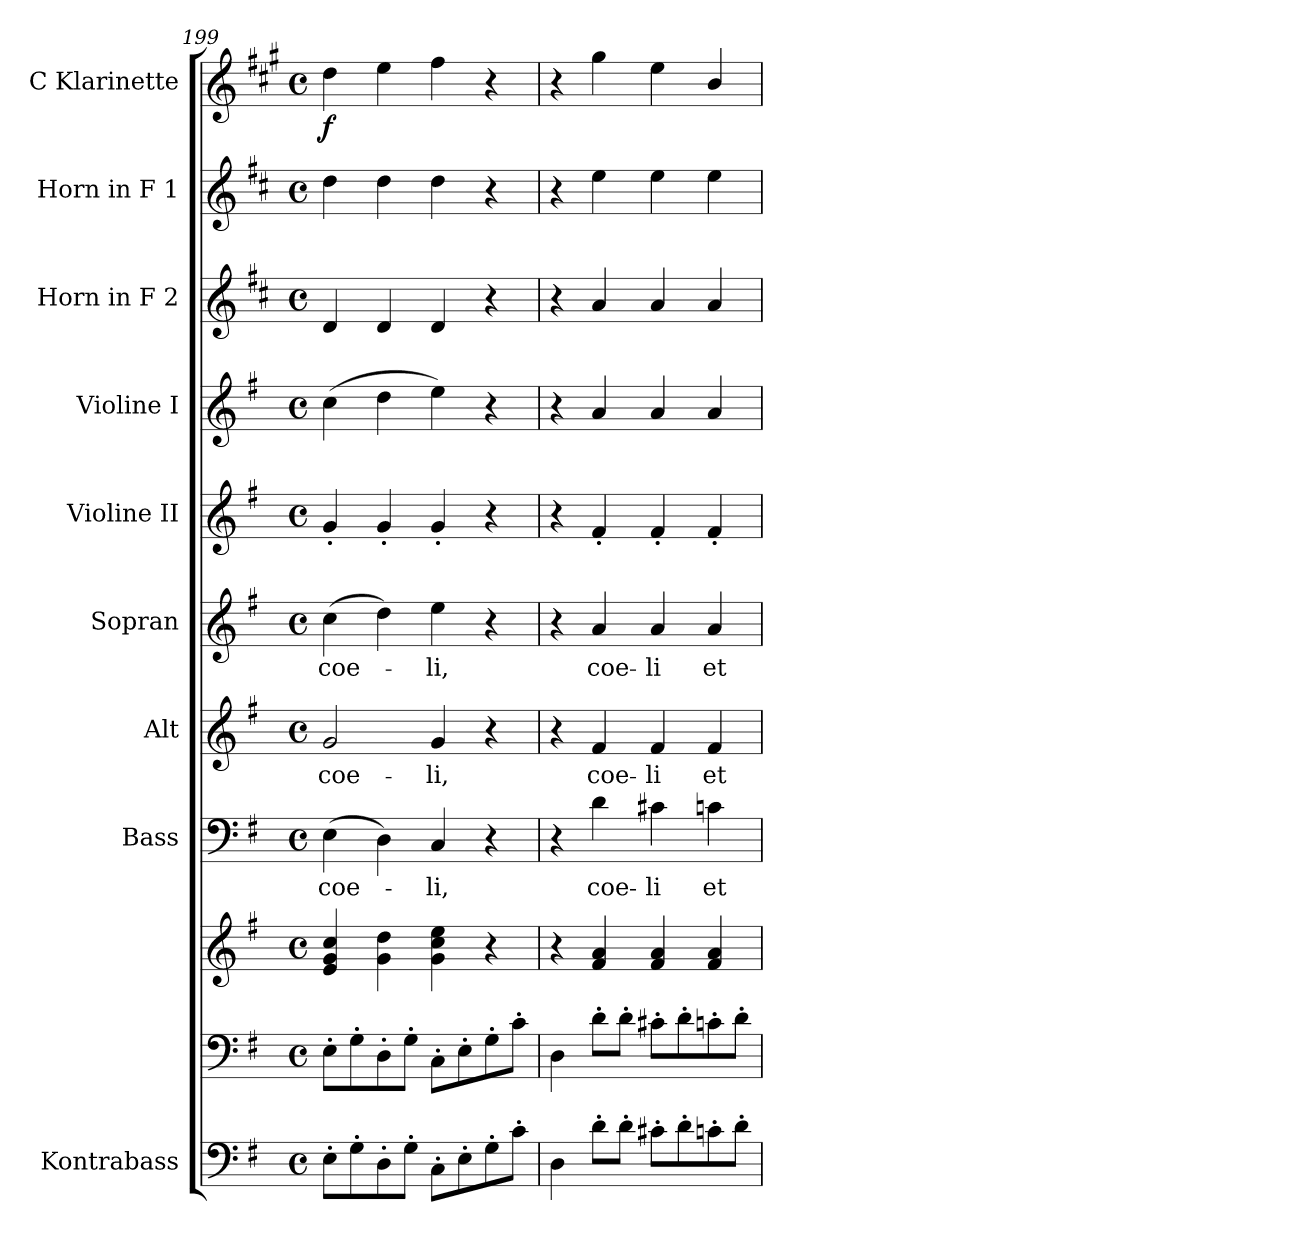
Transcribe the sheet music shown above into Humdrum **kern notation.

**kern	**kern	**kern	**kern	**text	**kern	**text	**kern	**text	**kern	**kern	**kern	**kern	**kern	**dynam
*part10	*part9	*part9	*part8	*part8	*part7	*part7	*part6	*part6	*part5	*part4	*part3	*part2	*part1	*part1
*staff11	*staff10	*staff9	*staff8	*staff8	*staff7	*staff7	*staff6	*staff6	*staff5	*staff4	*staff3	*staff2	*staff1	*staff1
*I"Kontrabass	*	*	*I"Bass	*	*I"Alt	*	*I"Sopran	*	*I"Violine II	*I"Violine I	*I"Horn in F 2	*I"Horn in F 1	*I"C Klarinette	*
*I'Kb.	*	*	*I'B.	*	*I'A.	*	*I'S.	*	*I'Vl. II	*I'Vl. I	*	*	*I'Kl.	*
*clefF4	*clefF4	*clefG2	*clefF4	*	*clefG2	*	*clefG2	*	*clefG2	*clefG2	*clefG2	*clefG2	*clefG2	*
*ITrd7c12	*	*	*	*	*	*	*	*	*	*	*ITrd4c7	*ITrd4c7	*ITrd1c2	*
*k[f#]	*k[f#]	*k[f#]	*k[f#]	*	*k[f#]	*	*k[f#]	*	*k[f#]	*k[f#]	*k[f#]	*k[f#]	*k[f#]	*
*G:	*G:	*G:	*G:	*	*G:	*	*G:	*	*G:	*G:	*G:	*G:	*G:	*
*M4/4	*M4/4	*M4/4	*M4/4	*	*M4/4	*	*M4/4	*	*M4/4	*M4/4	*M4/4	*M4/4	*M4/4	*
*met(c)	*met(c)	*met(c)	*met(c)	*	*met(c)	*	*met(c)	*	*met(c)	*met(c)	*met(c)	*met(c)	*met(c)	*
=199	=199	=199	=199	=199	=199	=199	=199	=199	=199	=199	=199	=199	=199	=199
!	!	!	!	!LO:LY:b	!	!LO:LY:b	!	!LO:LY:b	!	!	!	!	!	!LO:DY:b
8EE'>\L	8E'>\L	4e/ 4g/ 4cc/	(>4E\	coe-	2g/	coe-	(>4cc\	coe-	4g'</	(>4cc\	4G/	4g\	4cc\	f
8GG'>\	8G'>\	.	.	.	.	.	.	.	.	.	.	.	.	.
8DD'>\	8D'>\	4g\ 4dd\	4D\)	.	.	.	4dd\)	.	4g'</	4dd\	4G/	4g\	4dd\	.
8GG'>\J	8G'>\J	.	.	.	.	.	.	.	.	.	.	.	.	.
!	!	!	!	!LO:LY:b	!	!LO:LY:b	!	!LO:LY:b	!	!	!	!	!	!
8CC'>\L	8C'>\L	4g\ 4cc\ 4ee\	4C/	-li,	4g/	-li,	4ee\	-li,	4g'</	4ee\)	4G/	4g\	4ee\	.
8EE'>\	8E'>\	.	.	.	.	.	.	.	.	.	.	.	.	.
8GG'>\	8G'>\	4r	4r	.	4r	.	4r	.	4r	4r	4r	4r	4r	.
8C'>\J	8c'>\J	.	.	.	.	.	.	.	.	.	.	.	.	.
=200	=200	=200	=200	=200	=200	=200	=200	=200	=200	=200	=200	=200	=200	=200
4DD\	4D\	4r	4r	.	4r	.	4r	.	4r	4r	4r	4r	4r	.
!	!	!	!	!LO:LY:b	!	!LO:LY:b	!	!LO:LY:b	!	!	!	!	!	!
8D'>\L	8d'>\L	4f#/ 4a/	4d\	coe-	4f#/	coe-	4a/	coe-	4f#'</	4a/	4d/	4a\	4ff#\	.
8D'>\J	8d'>\J	.	.	.	.	.	.	.	.	.	.	.	.	.
!	!	!	!	!LO:LY:b	!	!LO:LY:b	!	!LO:LY:b	!	!	!	!	!	!
8C#X'>\L	8c#X'>\L	4f#/ 4a/	4c#X\	-li	4f#/	-li	4a/	-li	4f#'</	4a/	4d/	4a\	4dd\	.
8D'>\	8d'>\	.	.	.	.	.	.	.	.	.	.	.	.	.
!	!	!	!	!LO:LY:b	!	!LO:LY:b	!	!LO:LY:b	!	!	!	!	!	!
8Cn'>\	8cn'>\	4f#/ 4a/	4cn\	et	4f#/	et	4a/	et	4f#'</	4a/	4d/	4a\	4a/	.
8D'>\J	8d'>\J	.	.	.	.	.	.	.	.	.	.	.	.	.
=	=	=	=	=	=	=	=	=	=	=	=	=	=	=
*-	*-	*-	*-	*-	*-	*-	*-	*-	*-	*-	*-	*-	*-	*-
